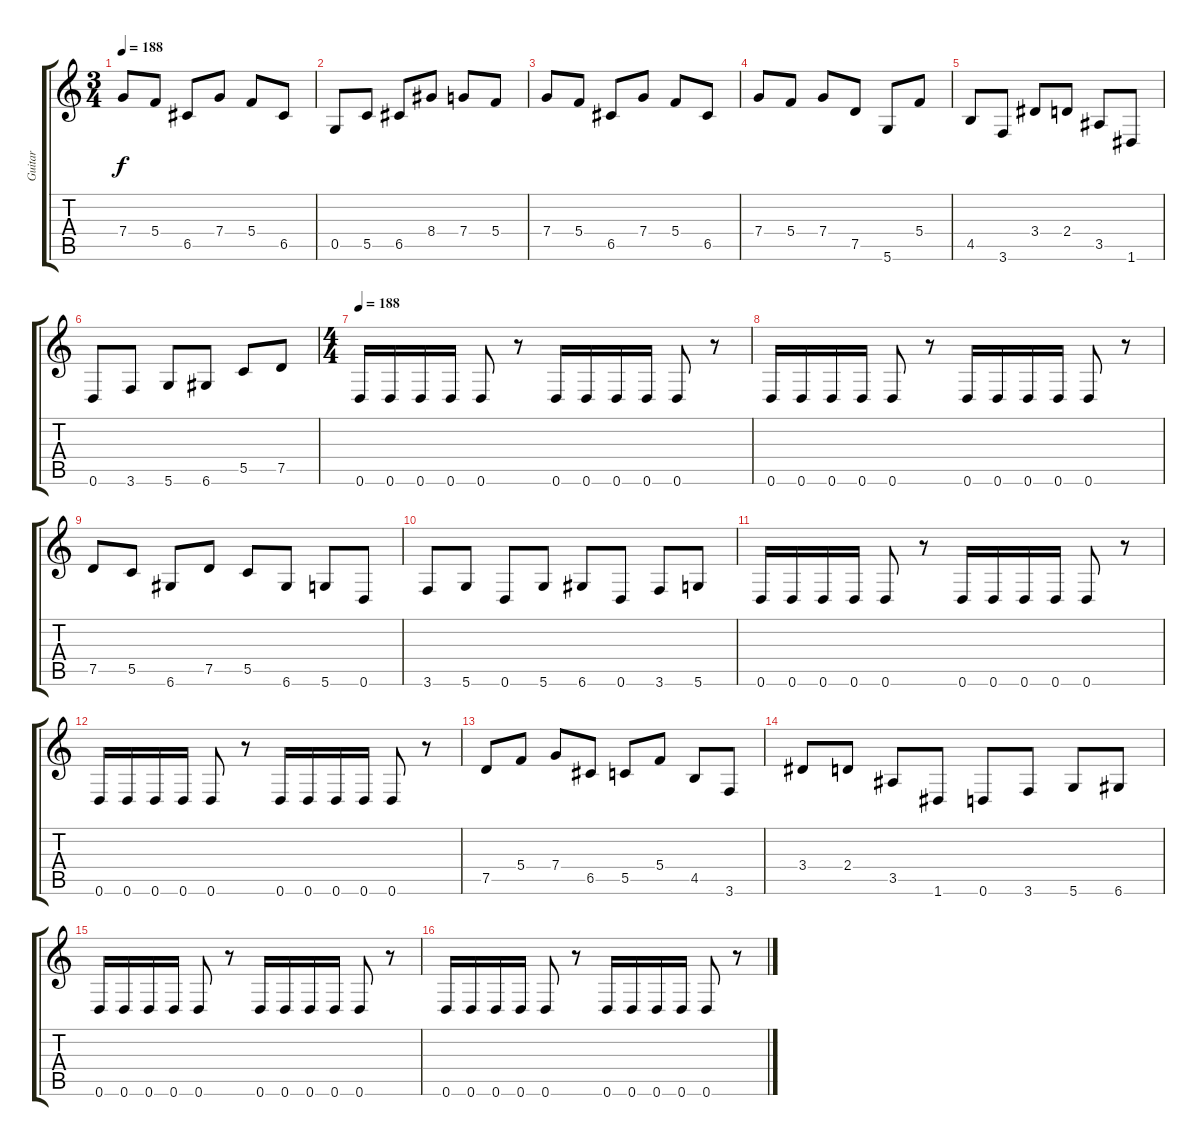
\track ("Guitar" "Guitar") {instrument distortionguitar}
\staff {score tabs}
\tuning (D4 A3 F3 C3 G2 D2) {hide}
\ts (3 4)
\tempo 188
\clef g2
\ks c
7.4.8{dy f} 5.4.8 6.5.8 7.4.8 5.4.8 6.5.8 |
0.5.8 5.5.8 6.5.8 8.4.8 7.4.8 5.4.8 |
7.4.8 5.4.8 6.5.8 7.4.8 5.4.8 6.5.8 |
7.4.8 5.4.8 7.4.8 7.5.8 5.6.8 5.4.8 |
4.5.8 3.6.8 3.4.8 2.4.8 3.5.8 1.6.8 |
0.6.8 3.6.8 5.6.8 6.6.8 5.5.8 7.5.8 |
\ts (4 4)
\tempo 188
0.6.16 0.6.16 0.6.16 0.6.16 0.6.8 r.8 0.6.16 0.6.16 0.6.16 0.6.16 0.6.8 r.8 |
0.6.16 0.6.16 0.6.16 0.6.16 0.6.8 r.8 0.6.16 0.6.16 0.6.16 0.6.16 0.6.8 r.8 |
7.5.8 5.5.8 6.6.8 7.5.8 5.5.8 6.6.8 5.6.8 0.6.8 |
3.6.8 5.6.8 0.6.8 5.6.8 6.6.8 0.6.8 3.6.8 5.6.8 |
0.6.16 0.6.16 0.6.16 0.6.16 0.6.8 r.8 0.6.16 0.6.16 0.6.16 0.6.16 0.6.8 r.8 |
0.6.16 0.6.16 0.6.16 0.6.16 0.6.8 r.8 0.6.16 0.6.16 0.6.16 0.6.16 0.6.8 r.8 |
7.5.8 5.4.8 7.4.8 6.5.8 5.5.8 5.4.8 4.5.8 3.6.8 |
3.4.8 2.4.8 3.5.8 1.6.8 0.6.8 3.6.8 5.6.8 6.6.8 |
0.6.16 0.6.16 0.6.16 0.6.16 0.6.8 r.8 0.6.16 0.6.16 0.6.16 0.6.16 0.6.8 r.8 |
0.6.16 0.6.16 0.6.16 0.6.16 0.6.8 r.8 0.6.16 0.6.16 0.6.16 0.6.16 0.6.8 r.8
